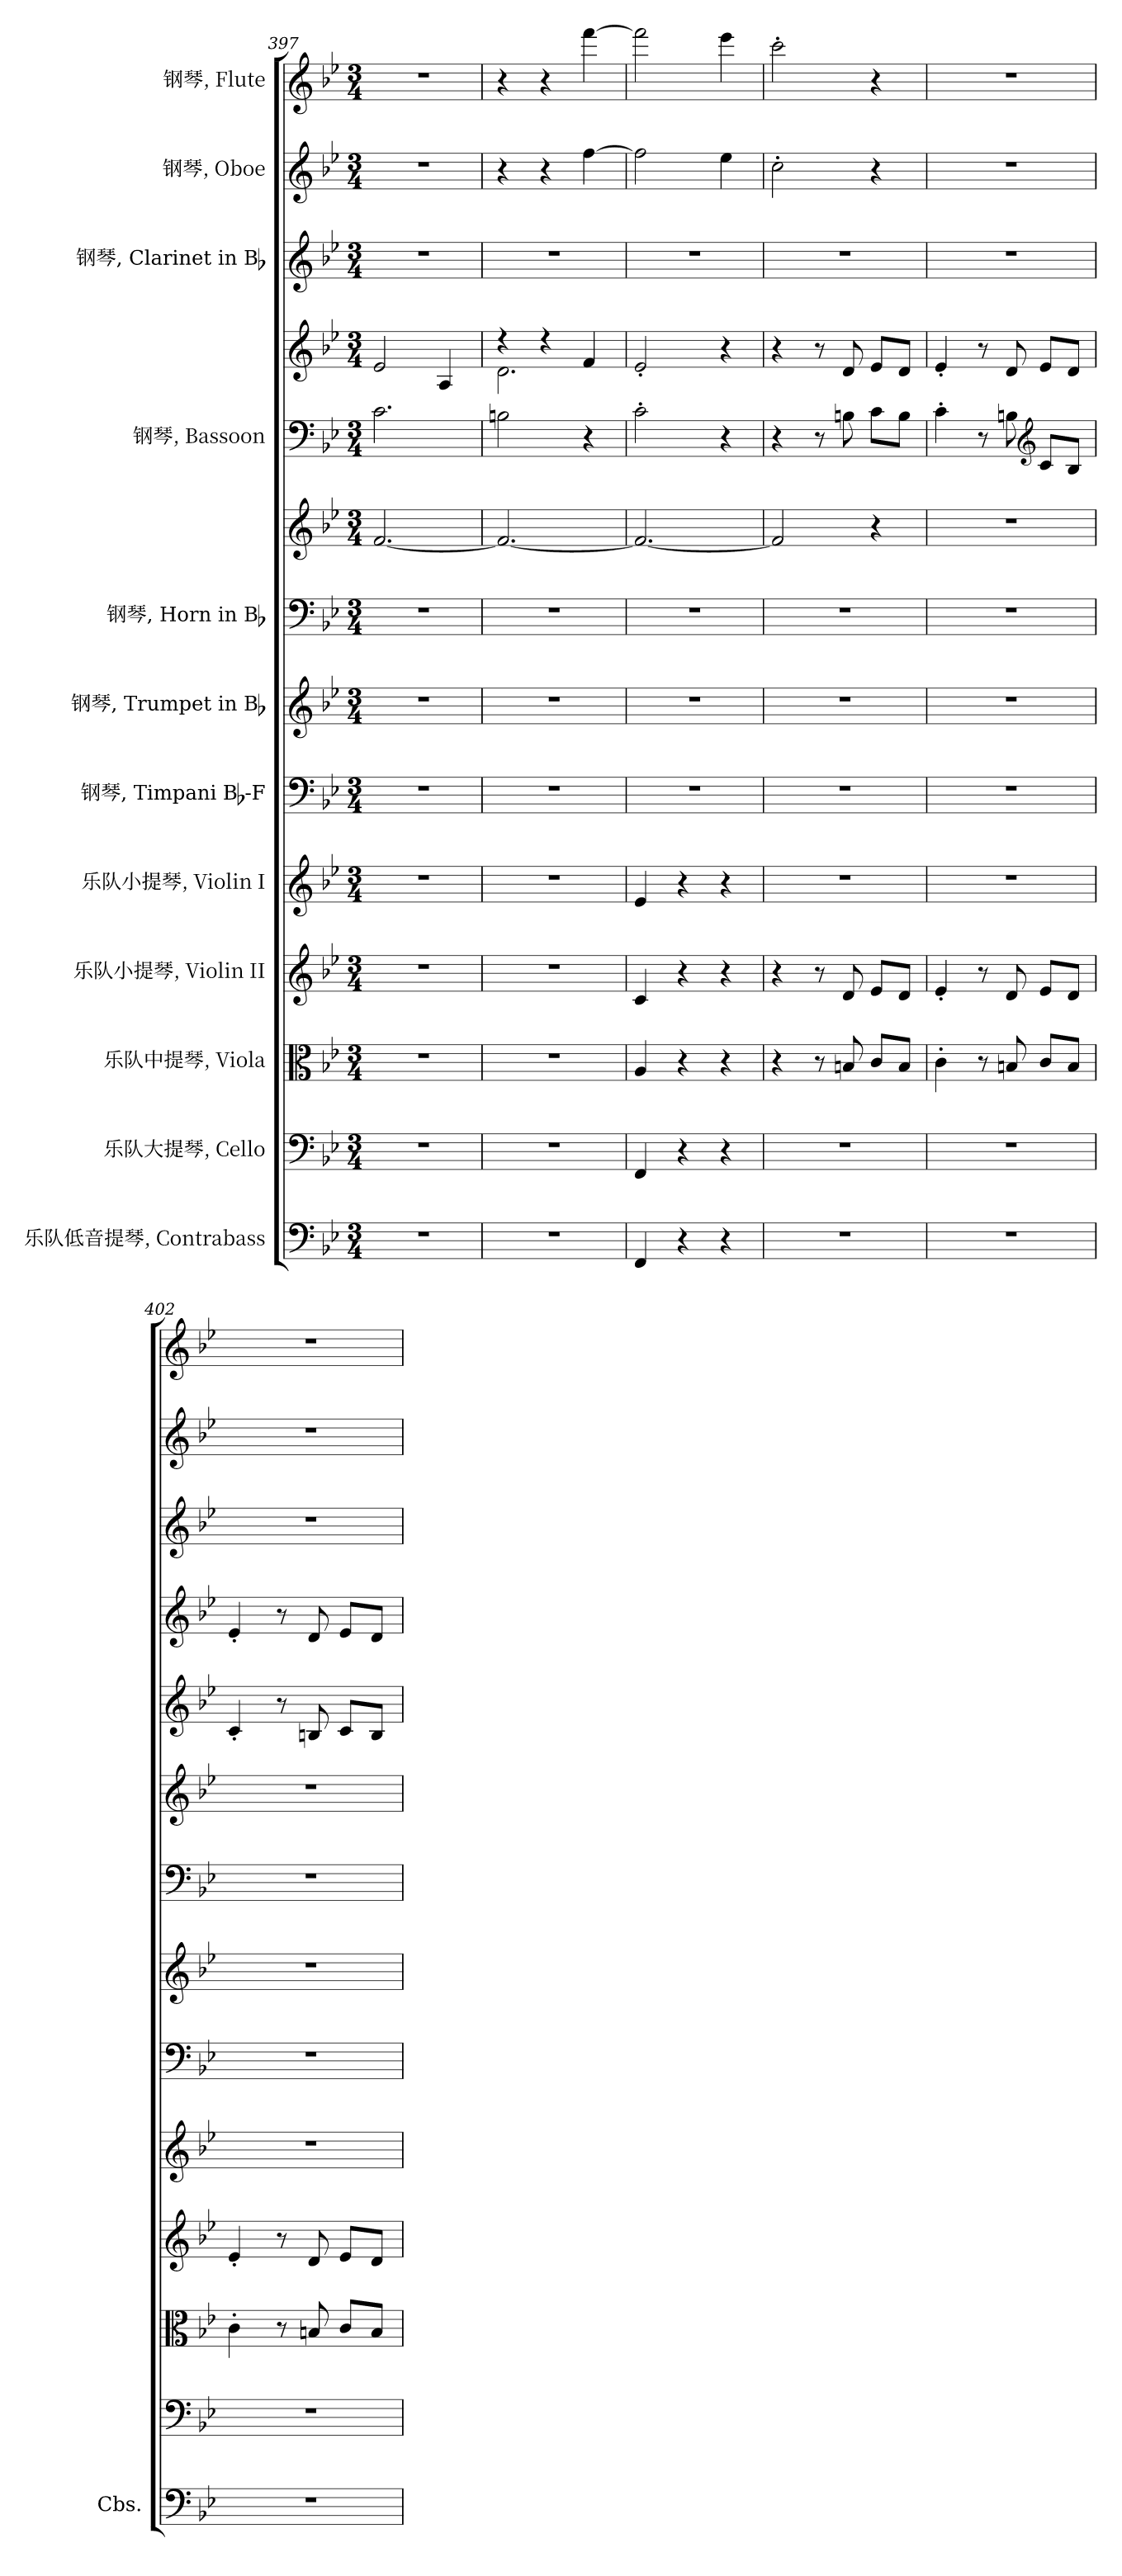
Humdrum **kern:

**kern	**kern	**kern	**kern	**kern	**kern	**kern	**kern	**kern	**kern	**kern	**kern	**kern	**kern
*part12	*part11	*part10	*part9	*part8	*part7	*part6	*part5	*part5	*part4	*part4	*part3	*part2	*part1
*staff14	*staff13	*staff12	*staff11	*staff10	*staff9	*staff8	*staff7	*staff6	*staff5	*staff4	*staff3	*staff2	*staff1
*I"乐队低音提琴, Contrabass	*I"乐队大提琴, Cello	*I"乐队中提琴, Viola	*I"乐队小提琴, Violin II	*I"乐队小提琴, Violin I	*I"钢琴, Timpani Bb-F	*I"钢琴, Trumpet in Bb	*I"钢琴, Horn in Bb	*	*I"钢琴, Bassoon	*	*I"钢琴, Clarinet in Bb	*I"钢琴, Oboe	*I"钢琴, Flute
*I'Cbs.	*	*	*	*	*	*	*	*	*	*	*	*	*
*clefF4	*clefF4	*clefC3	*clefG2	*clefG2	*clefF4	*clefG2	*clefF4	*clefG2	*clefF4	*clefG2	*clefG2	*clefG2	*clefG2
*ITrd7c12	*	*	*	*	*	*	*	*	*	*	*	*	*
*k[b-e-]	*k[b-e-]	*k[b-e-]	*k[b-e-]	*k[b-e-]	*k[b-e-]	*k[b-e-]	*k[b-e-]	*k[b-e-]	*k[b-e-]	*k[b-e-]	*k[b-e-]	*k[b-e-]	*k[b-e-]
*M3/4	*M3/4	*M3/4	*M3/4	*M3/4	*M3/4	*M3/4	*M3/4	*M3/4	*M3/4	*M3/4	*M3/4	*M3/4	*M3/4
=397	=397	=397	=397	=397	=397	=397	=397	=397	=397	=397	=397	=397	=397
2.r	2.r	2.r	2.r	2.r	2.r	2.r	2.r	[2.f/	2.c\	2e-/	2.r	2.r	2.r
.	.	.	.	.	.	.	.	.	.	4A/	.	.	.
!!LO:PB:g=z
=398	=398	=398	=398	=398	=398	=398	=398	=398	=398	=398	=398	=398	=398
*	*	*	*	*	*	*	*	*	*	*^	*	*	*
2.r	2.r	2.r	2.r	2.r	2.r	2.r	2.r	2.f/_	2Bn\	4r	2.d\	2.r	4r	4r
.	.	.	.	.	.	.	.	.	.	4r	.	.	4r	4r
.	.	.	.	.	.	.	.	.	4r	4f/	.	.	[4ff\	[4fff\
*	*	*	*	*	*	*	*	*	*	*v	*v	*	*	*
=399	=399	=399	=399	=399	=399	=399	=399	=399	=399	=399	=399	=399	=399
4FFF/	4FF/	4A/	4c/	4e-/	2.r	2.r	2.r	2.f/_	2c'\	2e-'/	2.r	2ff\]	2fff\]
4r	4r	4r	4r	4r	.	.	.	.	.	.	.	.	.
4r	4r	4r	4r	4r	.	.	.	.	4r	4r	.	4ee-\	4eee-\
=400	=400	=400	=400	=400	=400	=400	=400	=400	=400	=400	=400	=400	=400
2.r	2.r	4r	4r	2.r	2.r	2.r	2.r	2f/]	4r	4r	2.r	2cc'\	2ccc'\
.	.	8r	8r	.	.	.	.	.	8r	8r	.	.	.
.	.	8Bn/	8d/	.	.	.	.	.	8Bn\	8d/	.	.	.
.	.	8c/L	8e-/L	.	.	.	.	4r	8c\L	8e-/L	.	4r	4r
.	.	8B/J	8d/J	.	.	.	.	.	8B\J	8d/J	.	.	.
=401	=401	=401	=401	=401	=401	=401	=401	=401	=401	=401	=401	=401	=401
2.r	2.r	4c'\	4e-'/	2.r	2.r	2.r	2.r	2.r	4c'\	4e-'/	2.r	2.r	2.r
.	.	8r	8r	.	.	.	.	.	8r	8r	.	.	.
.	.	8Bn/	8d/	.	.	.	.	.	8Bn\	8d/	.	.	.
*	*	*	*	*	*	*	*	*	*clefG2	*	*	*	*
.	.	8c/L	8e-/L	.	.	.	.	.	8c/L	8e-/L	.	.	.
.	.	8B/J	8d/J	.	.	.	.	.	8B/J	8d/J	.	.	.
=402	=402	=402	=402	=402	=402	=402	=402	=402	=402	=402	=402	=402	=402
2.r	2.r	4c'\	4e-'/	2.r	2.r	2.r	2.r	2.r	4c'/	4e-'/	2.r	2.r	2.r
.	.	8r	8r	.	.	.	.	.	8r	8r	.	.	.
.	.	8Bn/	8d/	.	.	.	.	.	8Bn/	8d/	.	.	.
.	.	8c/L	8e-/L	.	.	.	.	.	8c/L	8e-/L	.	.	.
.	.	8B/J	8d/J	.	.	.	.	.	8B/J	8d/J	.	.	.
=	=	=	=	=	=	=	=	=	=	=	=	=	=
*-	*-	*-	*-	*-	*-	*-	*-	*-	*-	*-	*-	*-	*-
